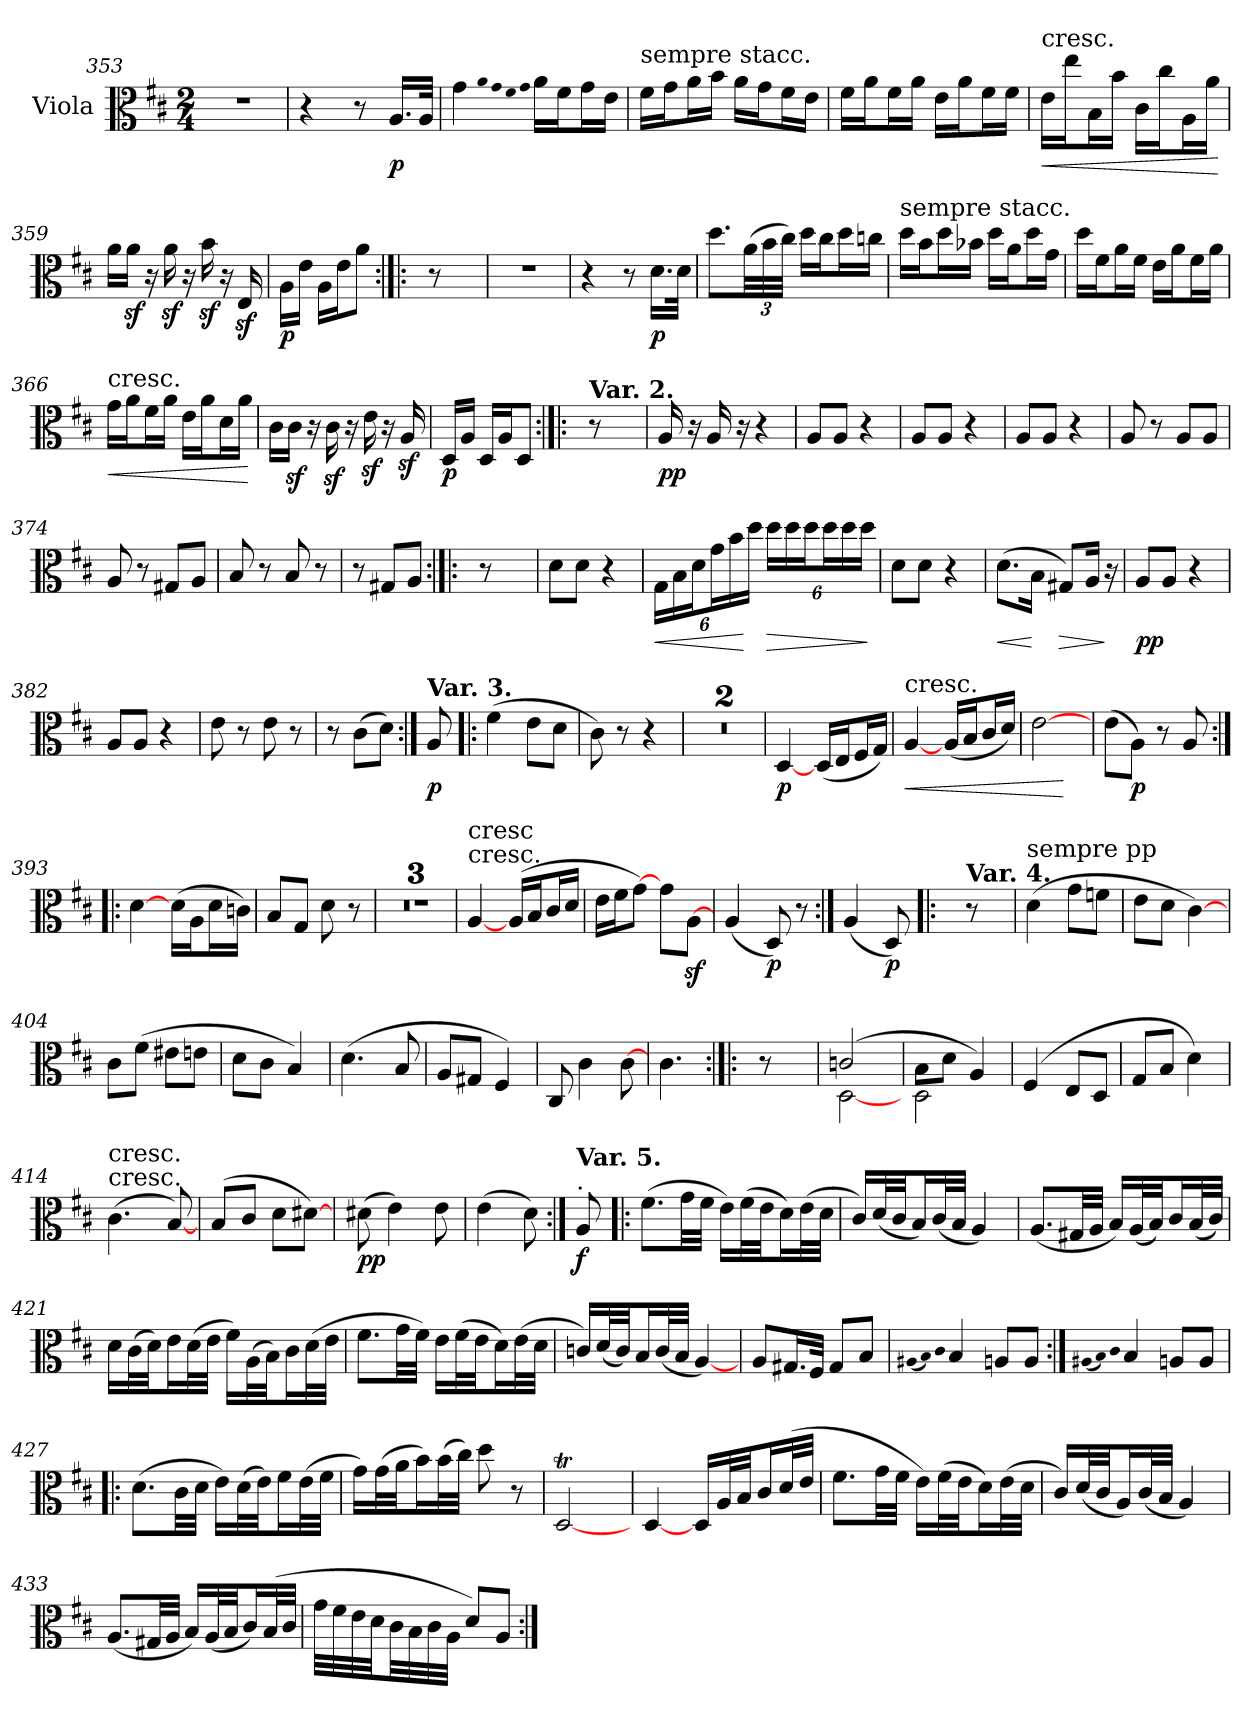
**kern	**dynam
*part1	*part1
*staff1	*staff1
*I"Viola	*
*I'Vla	*
*clefC3	*
*k[f#c#]	*
*D:	*
*M2/4	*
=353	=353
2r	.
=354	=354
4r	.
8r	.
16.A/LL	p
32A/JJk	.
=355	=355
4g	.
qqa	.
qqg	.
qqf#	.
qqg	.
16a\LL	.
16f#\J	.
16g\L	.
16e\JJ	.
=356	=356
!LO:TX:a:t=sempre stacc.	!
16f#\LL	.
16g\J	.
16a\L	.
16b\JJ	.
16a\LL	.
16g\J	.
16f#\L	.
16e\JJ	.
=357	=357
16f#\LL	.
16a\J	.
16f#\L	.
16a\JJ	.
16e\LL	.
16a\J	.
16f#\L	.
16f#\JJ	.
=358	=358
!LO:TX:a:t=cresc.	!
!	!LO:HP:b
16e\LL	<
16ee\J	.
16B\L	.
16b\JJ	.
16c#\LL	.
16cc#\J	.
16A\L	.
16a\JJ	.
.	[
=359	=359
16a\LL	.
16az\JJ	.
16r	.
16az	.
16r	.
16bz	.
16r	.
16Ez	.
=360	=360
16A\LL	p
16e\JJ	.
16A\LL	.
16e\J	.
8a\J	.
=:|!|:	=:|!|:
8r	.
=361	=361
2r	.
=362	=362
4r	.
8r	.
16.d\LL	p
32d\JJk	.
=363	=363
8.dd\L	.
(48a\LL	.
48b\	.
48cc#\JJJ)	.
16dd\LL	.
16cc#\J	.
16dd\L	.
16ccn\JJ	.
=364	=364
!LO:TX:a:t=sempre stacc.	!
16dd\LL	.
16b\J	.
16dd\L	.
16b-X\JJ	.
16dd\LL	.
16a\J	.
16dd\L	.
16g\JJ	.
=365	=365
16dd\LL	.
16f#\J	.
16a\L	.
16f#\JJ	.
16e\LL	.
16a\J	.
16f#\L	.
16a\JJ	.
=366	=366
!LO:TX:a:t=cresc.	!
!	!LO:HP:b
16g\LL	<
16a\J	.
16f#\L	.
16a\JJ	.
16e\LL	.
16a\J	.
16d\L	.
16a\JJ	.
.	[
=367	=367
16c#\LL	.
16c#z\JJ	.
16r	.
16c#z	.
16r	.
16ez	.
16r	.
16Az	.
=368	=368
16D/LL	p
16A/JJ	.
16D/LL	.
16A/J	.
8D/J	.
=:|!|:	=:|!|:
!LO:TX:a:B:t=Var. 2.	!
8r	.
=369	=369
16A	pp
16r	.
16A	.
16r	.
4r	.
=370	=370
8A/L	.
8A/J	.
4r	.
=371	=371
8A/L	.
8A/J	.
4r	.
=372	=372
8A/L	.
8A/J	.
4r	.
=373	=373
8A	.
8r	.
8A/L	.
8A/J	.
=374	=374
8A	.
8r	.
8G#X/L	.
8A/J	.
=375	=375
8B	.
8r	.
8B	.
8r	.
=376	=376
8r	.
8G#X/L	.
8A/J	.
=:|!|:	=:|!|:
8r	.
=377	=377
8d\L	.
8d\J	.
4r	.
=378	=378
!	!LO:HP:b
24G\LL	<
24B\	.
24d\J	.
24g\L	.
24b\	.
24dd\JJ	[
!	!LO:HP:b
24dd\LL	>
24dd\	.
24dd\J	.
24dd\L	.
24dd\	.
24dd\JJ	.
.	]
=379	=379
8d\L	.
8d\J	.
4r	.
=380	=380
!	!LO:HP:b
(8.d\L	<
16B\Jk	[
!	!LO:HP:b
8G#X/L)	>
16A/Jk	.
16r	]
=381	=381
8A/L	pp
8A/J	.
4r	.
=382	=382
8A/L	.
8A/J	.
4r	.
=383	=383
8e	.
8r	.
8e	.
8r	.
=384	=384
8r	.
(8c#\L	.
8d\J)	.
=:|!	=:|!
!LO:TX:a:B:t=Var. 3.	!
8A	p
=385!|:	=385!|:
(4f#	.
8e\L	.
8d\J	.
=386	=386
8c#)	.
8r	.
4r	.
=387	=387
2r	.
=388	=388
2r	.
=389	=389
[4D	p
(16D/LL	.
16E/J	.
16F#/L	.
16G/JJ)	.
=390	=390
!LO:TX:a:t=cresc.	!
!	!LO:HP:b
[4A	<
(16A/LL	.
16B/J	.
16c#/L	.
16d/JJ)	.
=391	=391
[2e	.
.	[
=392	=392
(8e\L	.
8A\J)	p
8r	.
8A	.
=393:|!|:	=393:|!|:
[4d	.
(16d\LL	.
16A\J	.
16d\L	.
16cn\JJ)	.
=394	=394
8B/L	.
8G/J	.
8d	.
8r	.
=395	=395
2r	.
=396	=396
2r	.
=397	=397
2r	.
=398	=398
!LO:TX:t=cresc.	!
!LO:TX:a:t=cresc	!
[4A	.
(16A/LL	.
16B/J	.
16c#/L	.
16d/JJ	.
=399	=399
16e\LL	.
16f#\J	.
[8g\J)	.
8g\L	.
[8Az\J	.
=400	=400
(4A	.
8D)	p
8r	.
=401:|!	=401:|!
(4A	.
8D)	p
=!|:	=!|:
!LO:TX:a:B:t=Var. 4.	!
8r	.
=402	=402
!LO:TX:a:t=sempre pp	!
(4d	.
8g\L	.
8fn\J	.
=403	=403
8e\L	.
8d\J	.
[4c#)	.
=404	=404
8c#\L	.
(8f#\J	.
8e#X\L	.
8en\J	.
=405	=405
8d\L	.
8c#\J	.
4B)	.
=406	=406
(4.d	.
8B	.
=407	=407
8A/L	.
8G#X/J	.
4F#)	.
=408	=408
8C#	.
4c#	.
[8c#	.
=409	=409
4.c#	.
=:|!|:	=:|!|:
8r	.
=410	=410
*^	*
(2cn	[2D	.
=411	=411	=411
8B\L	2D	.
8d\J	.	.
4A)	.	.
*v	*v	*
=412	=412
(4F#	.
8E/L	.
8D/J	.
=413	=413
8G/L	.
8B/J	.
4d)	.
=414	=414
!LO:TX:t=cresc.	!
!LO:TX:a:t=cresc.	!
(4.c#	.
[8B)	.
=415	=415
(8B/L	.
8c#/J	.
8d\L	.
[8d#X\J)	.
=416	=416
(8d#X	pp
4e)	.
8e	.
=417	=417
(4e	.
8d)	.
=:|!	=:|!
!LO:TX:a:t=.	!
!LO:TX:a:B:t=Var. 5.	!
8A	f
=418!|:	=418!|:
(8.f#\L	.
32g\LL	.
32f#\JJJ	.
16e\LL)	.
(32f#\L	.
32e\JJ	.
16d\L)	.
(32e\L	.
32d\JJJ	.
=419	=419
16c#/LL)	.
(32d/L	.
32c#/JJ	.
16B/L)	.
(32c#/L	.
32B/JJJ	.
4A)	.
=420	=420
(8.A/L	.
32G#X/LL	.
32A/JJJ	.
16B/LL)	.
(32A/L	.
32B/JJ)	.
16c#/L	.
(32B/L	.
32c#/JJJ)	.
=421	=421
16d\LL	.
(32c#\L	.
32d\JJ)	.
16e\L	.
(32d\L	.
32e\JJJ	.
16f#\LL)	.
(32A\L	.
32B\JJ)	.
16c#\L	.
(32d\L	.
32e\JJJ	.
=422	=422
8.f#\L	.
32g\LL	.
32f#\JJJ)	.
16e\LL	.
(32f#\L	.
32e\JJ	.
16d\L)	.
(32e\L	.
32d\JJJ	.
=423	=423
16cn/LL)	.
(32d/L	.
32c/JJ)	.
16B/L	.
(32c/L	.
32B/JJJ	.
[4A)	.
=424	=424
8A/L	.
16.G#X/L	.
32F#/JJk	.
8G#/L	.
8B/J	.
=425	=425
(qqA#X	.
qqB)	.
qqc#	.
4B	.
8An/L	.
8A/J	.
=426:|!	=426:|!
(qqA#X	.
qqB)	.
qqc#	.
4B	.
8An/L	.
8A/J	.
=427!|:	=427!|:
(8.d\L	.
32c#\LL	.
32d\JJJ	.
16e\LL)	.
(32d\L	.
32e\JJ)	.
16f#\L	.
(32e\L	.
32f#\JJJ	.
=428	=428
16g\LL)	.
(32g\L	.
32a\JJ	.
16b\L)	.
(32b\L	.
32cc#\JJJ)	.
8dd	.
8r	.
=429	=429
[2DT	.
=430	=430
[4D	.
16D/LL	.
32A/L	.
32B/JJ	.
16c#/L	.
(32d/L	.
32e/JJJ	.
=431	=431
8.f#\L	.
32g\LL	.
32f#\JJJ	.
16e\LL)	.
(32f#\L	.
32e\JJ	.
16d\L)	.
(32e\L	.
32d\JJJ	.
=432	=432
16c#/LL)	.
(32d/L	.
32c#/JJ	.
16A/L)	.
(32c#/L	.
32B/JJJ	.
4A)	.
=433	=433
(8.A/L	.
32G#X/LL	.
32A/JJJ	.
16B/LL)	.
(32A/L	.
32B/JJ	.
16c#/L)	.
(32B/L	.
32c#/JJJ	.
=434	=434
32g\LLL	.
32f#\	.
32e\	.
32d\JJ	.
32c#\LL	.
32B\	.
32c#\	.
32A\JJJ	.
8d/L)	.
8A/J	.
=:|!	=:|!
*-	*-
